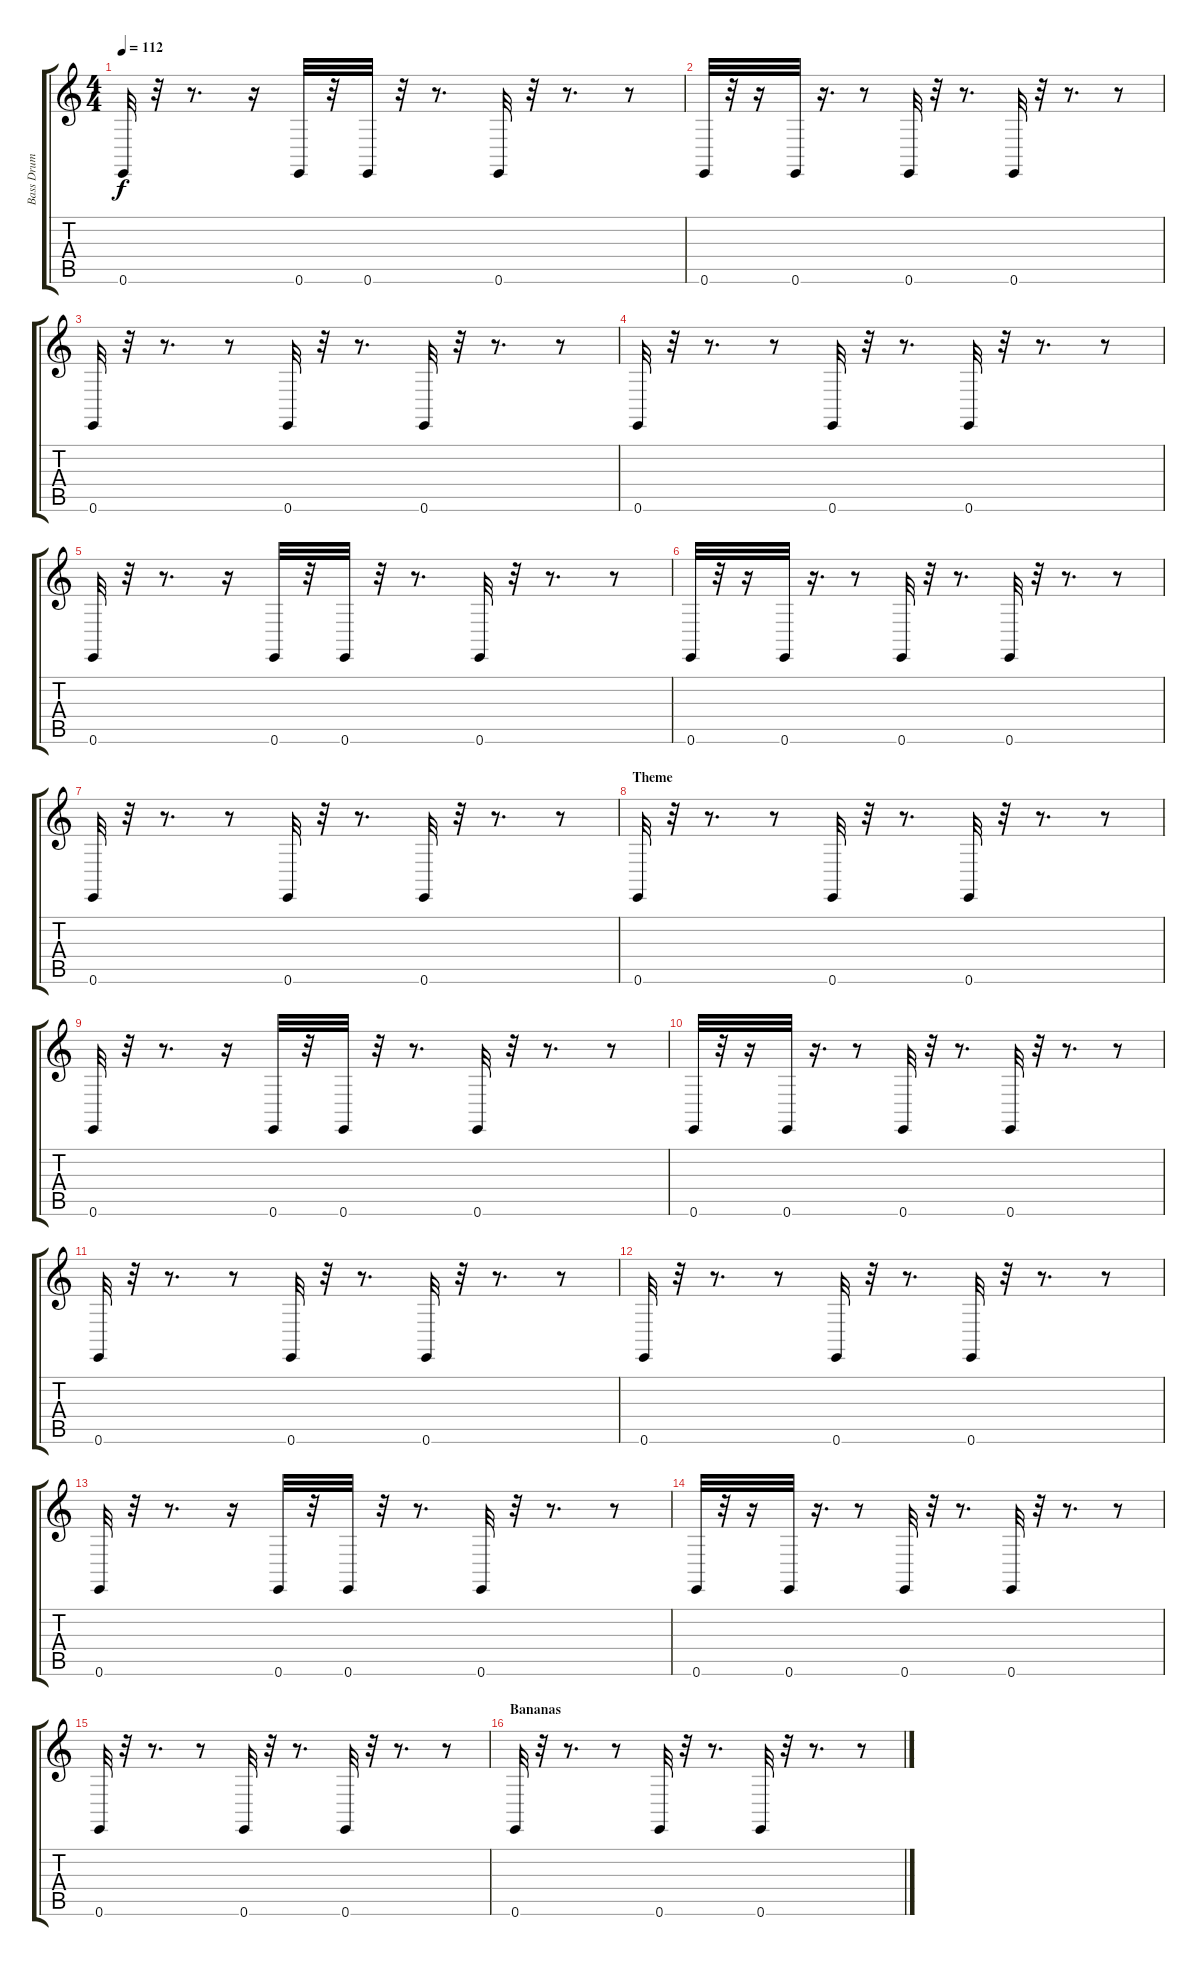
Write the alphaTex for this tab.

\track ("Bass Drum" "Bass Drum") {instrument gunshot}
\staff {score tabs}
\tuning (E4 B3 G3 D3 A2 E2) {hide}
\ts (4 4)
\tempo 112
\clef g2
\ks c
0.6.32{dy f volume 13} r.32{volume 0} r.8{d} r.16 0.6.32{volume 13} r.32{volume 0} 0.6.32{volume 13} r.32{volume 0} r.8{d} 0.6.32{volume 13} r.32{volume 0} r.8{d} r.8 |
0.6.32{volume 13} r.32{volume 0} r.16 0.6.32{volume 13} r.16{d volume 0} r.8 0.6.32{volume 13} r.32{volume 0} r.8{d} 0.6.32{volume 13} r.32{volume 0} r.8{d} r.8 |
0.6.32{volume 13} r.32{volume 0} r.8{d} r.8 0.6.32{volume 13} r.32{volume 0} r.8{d} 0.6.32{volume 13} r.32{volume 0} r.8{d} r.8 |
0.6.32{volume 13} r.32{volume 0} r.8{d} r.8 0.6.32{volume 13} r.32{volume 0} r.8{d} 0.6.32{volume 13} r.32{volume 0} r.8{d} r.8 |
0.6.32{volume 13} r.32{volume 0} r.8{d} r.16 0.6.32{volume 13} r.32{volume 0} 0.6.32{volume 13} r.32{volume 0} r.8{d} 0.6.32{volume 13} r.32{volume 0} r.8{d} r.8 |
0.6.32{volume 13} r.32{volume 0} r.16 0.6.32{volume 13} r.16{d volume 0} r.8 0.6.32{volume 13} r.32{volume 0} r.8{d} 0.6.32{volume 13} r.32{volume 0} r.8{d} r.8 |
0.6.32{volume 13} r.32{volume 0} r.8{d} r.8 0.6.32{volume 13} r.32{volume 0} r.8{d} 0.6.32{volume 13} r.32{volume 0} r.8{d} r.8 |
\section ("" "Theme")
0.6.32{volume 13} r.32{volume 0} r.8{d} r.8 0.6.32{volume 13} r.32{volume 0} r.8{d} 0.6.32{volume 13} r.32{volume 0} r.8{d} r.8 |
0.6.32{volume 13} r.32{volume 0} r.8{d} r.16 0.6.32{volume 13} r.32{volume 0} 0.6.32{volume 13} r.32{volume 0} r.8{d} 0.6.32{volume 13} r.32{volume 0} r.8{d} r.8 |
0.6.32{volume 13} r.32{volume 0} r.16 0.6.32{volume 13} r.16{d volume 0} r.8 0.6.32{volume 13} r.32{volume 0} r.8{d} 0.6.32{volume 13} r.32{volume 0} r.8{d} r.8 |
0.6.32{volume 13} r.32{volume 0} r.8{d} r.8 0.6.32{volume 13} r.32{volume 0} r.8{d} 0.6.32{volume 13} r.32{volume 0} r.8{d} r.8 |
0.6.32{volume 13} r.32{volume 0} r.8{d} r.8 0.6.32{volume 13} r.32{volume 0} r.8{d} 0.6.32{volume 13} r.32{volume 0} r.8{d} r.8 |
0.6.32{volume 13} r.32{volume 0} r.8{d} r.16 0.6.32{volume 13} r.32{volume 0} 0.6.32{volume 13} r.32{volume 0} r.8{d} 0.6.32{volume 13} r.32{volume 0} r.8{d} r.8 |
0.6.32{volume 13} r.32{volume 0} r.16 0.6.32{volume 13} r.16{d volume 0} r.8 0.6.32{volume 13} r.32{volume 0} r.8{d} 0.6.32{volume 13} r.32{volume 0} r.8{d} r.8 |
0.6.32{volume 13} r.32{volume 0} r.8{d} r.8 0.6.32{volume 13} r.32{volume 0} r.8{d} 0.6.32{volume 13} r.32{volume 0} r.8{d} r.8 |
\section ("" "Bananas")
0.6.32{volume 13} r.32{volume 0} r.8{d} r.8 0.6.32{volume 13} r.32{volume 0} r.8{d} 0.6.32{volume 13} r.32{volume 0} r.8{d} r.8
